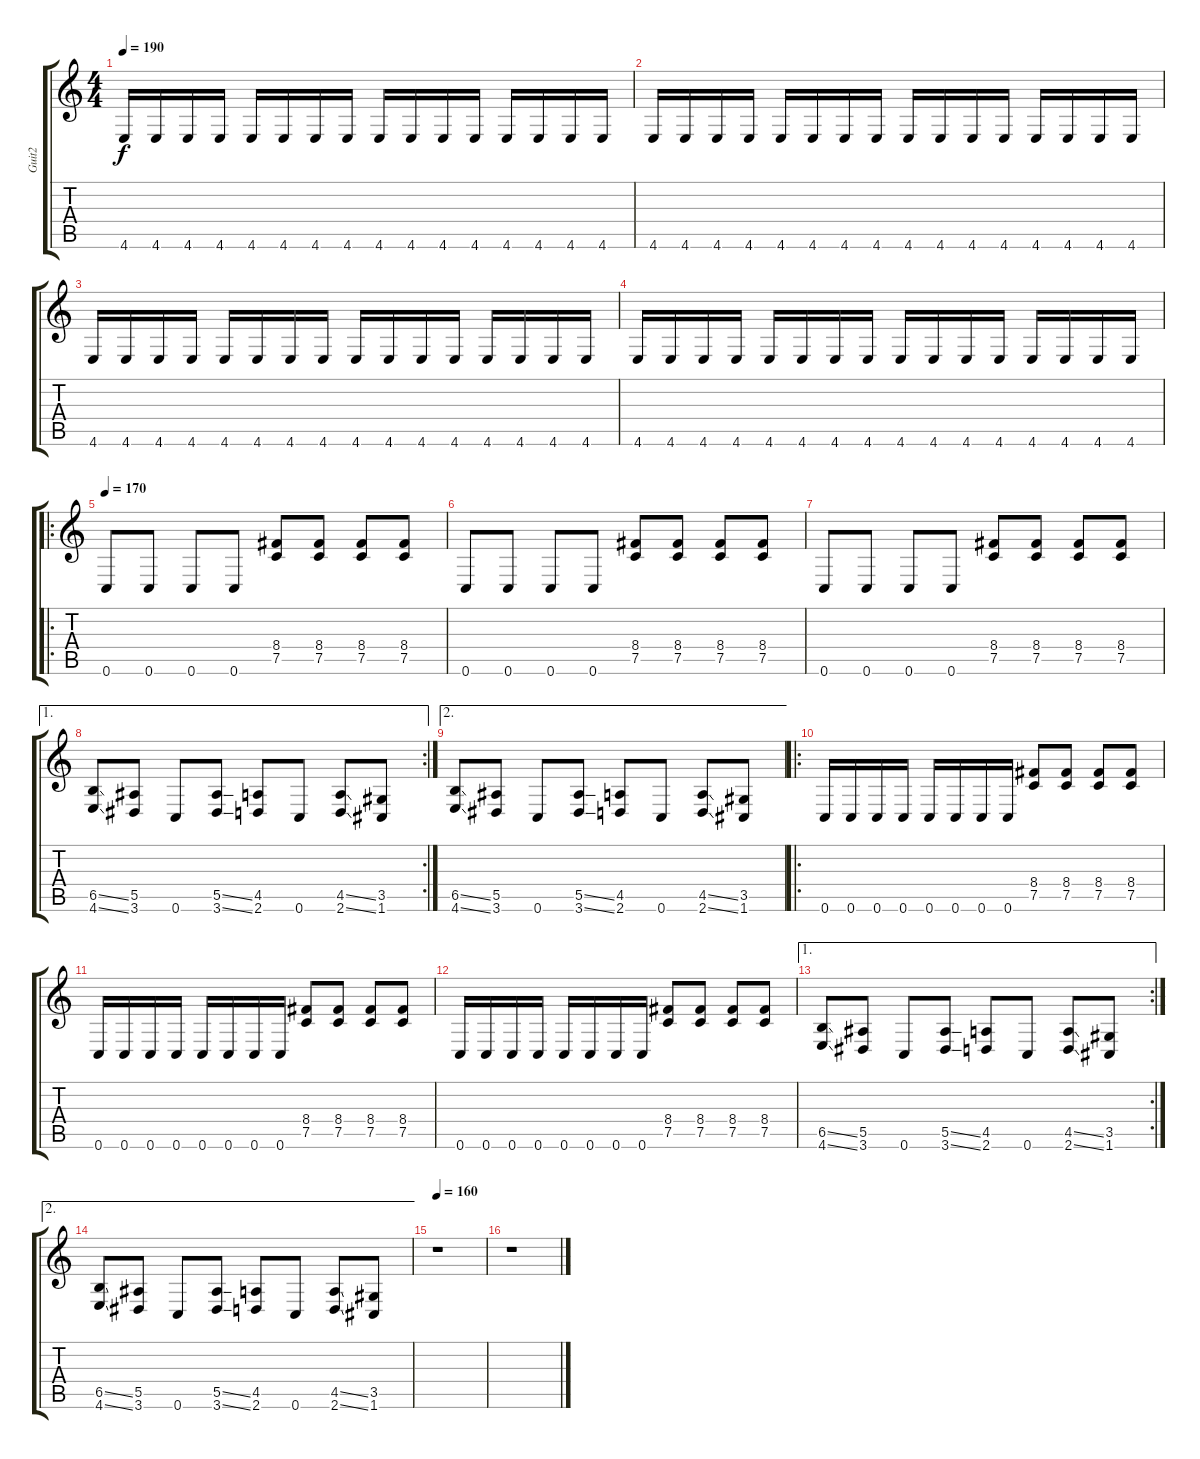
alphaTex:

\track ("Guit2" "Guit2") {instrument overdrivenguitar}
\staff {score tabs}
\tuning (C4 G3 Eb3 Bb2 F2 C2) {hide}
\ts (4 4)
\tempo 190
\clef g2
\ks c
4.6.16{dy f} 4.6.16 4.6.16 4.6.16 4.6.16 4.6.16 4.6.16 4.6.16 4.6.16 4.6.16 4.6.16 4.6.16 4.6.16 4.6.16 4.6.16 4.6.16 |
4.6.16 4.6.16 4.6.16 4.6.16 4.6.16 4.6.16 4.6.16 4.6.16 4.6.16 4.6.16 4.6.16 4.6.16 4.6.16 4.6.16 4.6.16 4.6.16 |
4.6.16 4.6.16 4.6.16 4.6.16 4.6.16 4.6.16 4.6.16 4.6.16 4.6.16 4.6.16 4.6.16 4.6.16 4.6.16 4.6.16 4.6.16 4.6.16 |
4.6.16 4.6.16 4.6.16 4.6.16 4.6.16 4.6.16 4.6.16 4.6.16 4.6.16 4.6.16 4.6.16 4.6.16 4.6.16 4.6.16 4.6.16 4.6.16 |
\ro
\tempo 170
0.6.8 0.6.8 0.6.8 0.6.8 (8.4 7.5).8 (8.4 7.5).8 (8.4 7.5).8 (8.4 7.5).8 |
0.6.8 0.6.8 0.6.8 0.6.8 (8.4 7.5).8 (8.4 7.5).8 (8.4 7.5).8 (8.4 7.5).8 |
0.6.8 0.6.8 0.6.8 0.6.8 (8.4 7.5).8 (8.4 7.5).8 (8.4 7.5).8 (8.4 7.5).8 |
\ae 1
\rc 2
(6.5{ss} 4.6{ss}).8 (5.5 3.6).8 0.6.8 (5.5{ss} 3.6{ss}).8 (4.5 2.6).8 0.6.8 (4.5{ss} 2.6{ss}).8 (3.5 1.6).8 |
\ae 2
(6.5{ss} 4.6{ss}).8 (5.5 3.6).8 0.6.8 (5.5{ss} 3.6{ss}).8 (4.5 2.6).8 0.6.8 (4.5{ss} 2.6{ss}).8 (3.5 1.6).8 |
\ro
0.6.16 0.6.16 0.6.16 0.6.16 0.6.16 0.6.16 0.6.16 0.6.16 (8.4 7.5).8 (8.4 7.5).8 (8.4 7.5).8 (8.4 7.5).8 |
0.6.16 0.6.16 0.6.16 0.6.16 0.6.16 0.6.16 0.6.16 0.6.16 (8.4 7.5).8 (8.4 7.5).8 (8.4 7.5).8 (8.4 7.5).8 |
0.6.16 0.6.16 0.6.16 0.6.16 0.6.16 0.6.16 0.6.16 0.6.16 (8.4 7.5).8 (8.4 7.5).8 (8.4 7.5).8 (8.4 7.5).8 |
\ae 1
\rc 2
(6.5{ss} 4.6{ss}).8 (5.5 3.6).8 0.6.8 (5.5{ss} 3.6{ss}).8 (4.5 2.6).8 0.6.8 (4.5{ss} 2.6{ss}).8 (3.5 1.6).8 |
\ae 2
(6.5{ss} 4.6{ss}).8 (5.5 3.6).8 0.6.8 (5.5{ss} 3.6{ss}).8 (4.5 2.6).8 0.6.8 (4.5{ss} 2.6{ss}).8 (3.5 1.6).8 |
\tempo 160
r.1 |
r.1
